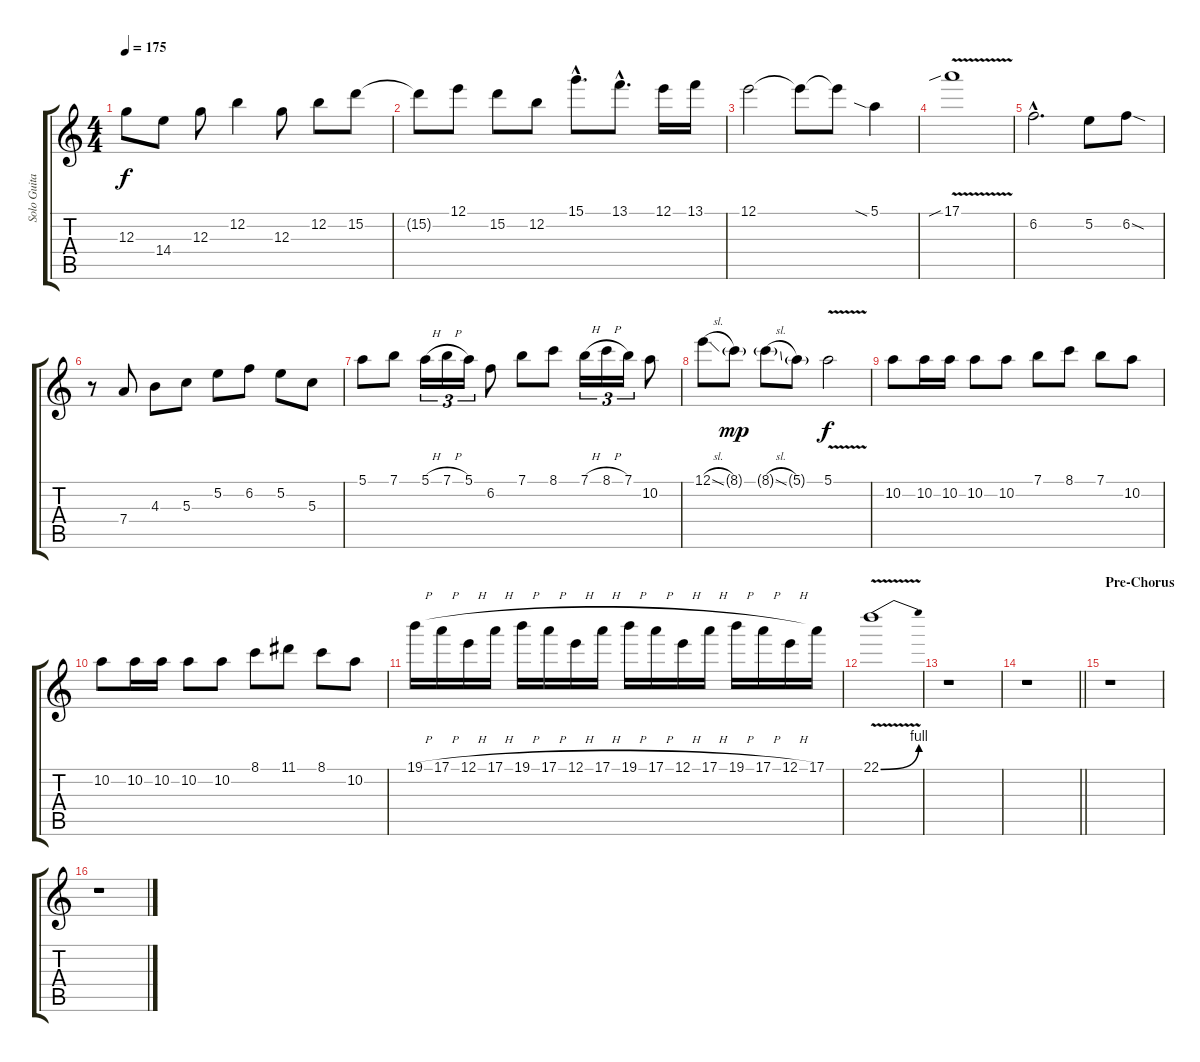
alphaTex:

\track ("Solo Guitar" "Solo Guita") {instrument distortionguitar}
\staff {score tabs}
\tuning (E4 B3 G3 D3 A2 E2) {hide}
\ts (4 4)
\tempo 175
\clef g2
\ks c
12.3.8{dy f} 14.4.8 12.3.8 12.2.4 12.3.8 12.2.8 15.2.8 |
15.2{t}.8 12.1.8 15.2.8 12.2.8 15.1{hac}.8{d} 13.1{hac}.8{d} 12.1.16 13.1.16 |
12.1.2 12.1{t}.8 12.1{t}.8 5.1{sia}.4 |
17.1{v sib}.1 |
6.2{hac}.2{d balance 11} 5.2.8 6.2{sod}.8 |
r.8 7.4.8 4.3.8 5.3.8 5.2.8 6.2.8 5.2.8 5.3.8 |
5.1.8 7.1.8 5.1{h}.16{tu (3 2)} 7.1{h}.16{tu (3 2)} 5.1.16{tu (3 2)} 6.2.8 7.1.8 8.1.8 7.1{h}.16{tu (3 2)} 8.1{h}.16{tu (3 2)} 7.1.16{tu (3 2)} 10.2.8 |
12.1{sl}.8 8.1{g}.8{dy mp} 8.1{sl g}.8 5.1{g}.8 5.1{v}.2{dy f} |
10.2.8 10.2.16 10.2.16 10.2.8 10.2.8 7.1.8 8.1.8 7.1.8 10.2.8 |
10.2.8 10.2.16 10.2.16 10.2.8 10.2.8 8.1.8 11.1.8 8.1.8 10.2.8 |
19.1{h}.16 17.1{h}.16 12.1{h}.16 17.1{h}.16 19.1{h}.16 17.1{h}.16 12.1{h}.16 17.1{h}.16 19.1{h}.16 17.1{h}.16 12.1{h}.16 17.1{h}.16 19.1{h}.16 17.1{h}.16 12.1{h}.16 17.1.16 |
22.1{be (bend 0 0 60 4) v}.1 |
r.1 |
\barLineRight lightlight
r.1 |
\section ("" "Pre-Chorus")
r.1 |
r.1
